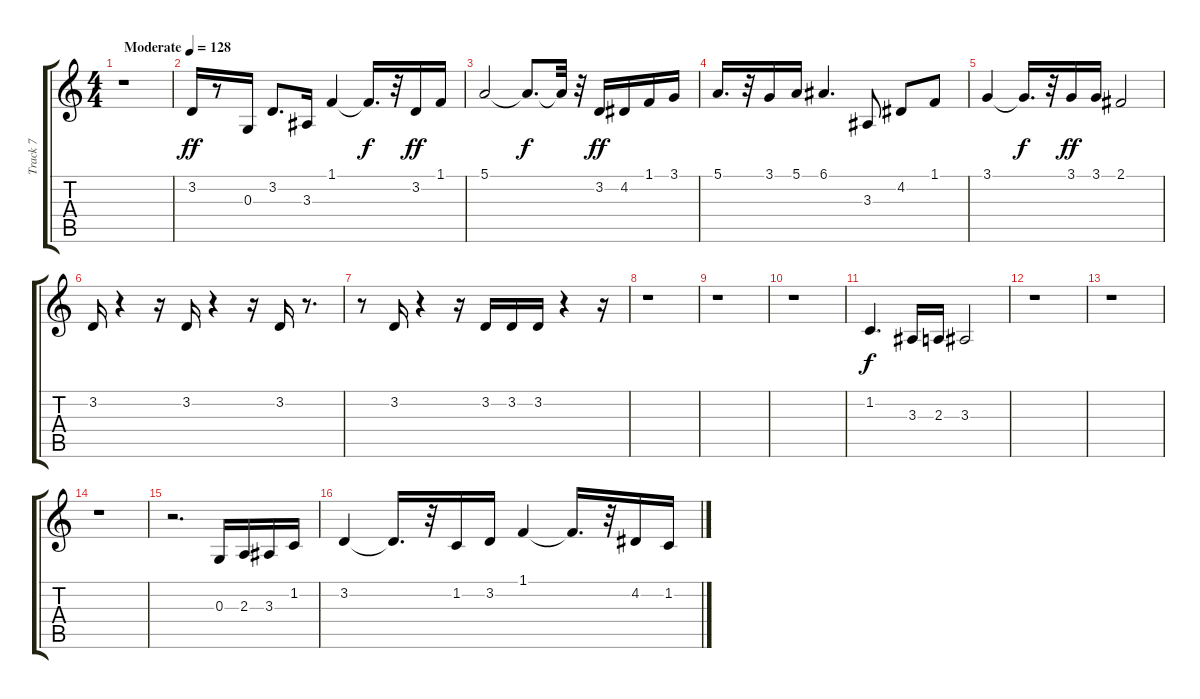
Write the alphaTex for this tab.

\track ("Track 7" "Track 7") {instrument tenorsax}
\staff {score tabs}
\tuning (E4 B3 G3 D3 A2 E2) {hide}
\ts (4 4)
\tempo (128 "Moderate")
\clef g2
\ks c
r.1{dy ff instrument tenorsax} |
3.2.16 r.8 0.3.16 3.2.8{d} 3.3.16 1.1.4 1.1{t}.16{d dy f} r.32 3.2.16{dy ff} 1.1.16 |
5.1.2 5.1{t}.8{d dy f} 5.1{t}.32 r.32 3.2.16{dy ff} 4.2.16 1.1.16 3.1.16 |
5.1.16{d} r.32 3.1.16 5.1.16 6.1.4{d} 3.3.8 4.2.8 1.1.8 |
3.1.4 3.1{t}.16{d dy f} r.32 3.1.16{dy ff} 3.1.16 2.1.2 |
3.2.16 r.4 r.16 3.2.16 r.4 r.16 3.2.16 r.8{d} |
r.8 3.2.16 r.4 r.16 3.2.16 3.2.16 3.2.16 r.4 r.16 |
r.1 |
r.1 |
r.1 |
1.2.4{d dy f} 3.3.16 2.3.16 3.3.2 |
r.1 |
r.1 |
r.1 |
r.2{d} 0.3.16{instrument tenorsax} 2.3.16 3.3.16 1.2.16 |
3.2.4 3.2{t}.16{d} r.32 1.2.16 3.2.16 1.1.4 1.1{t}.16{d} r.32 4.2.16 1.2.16
